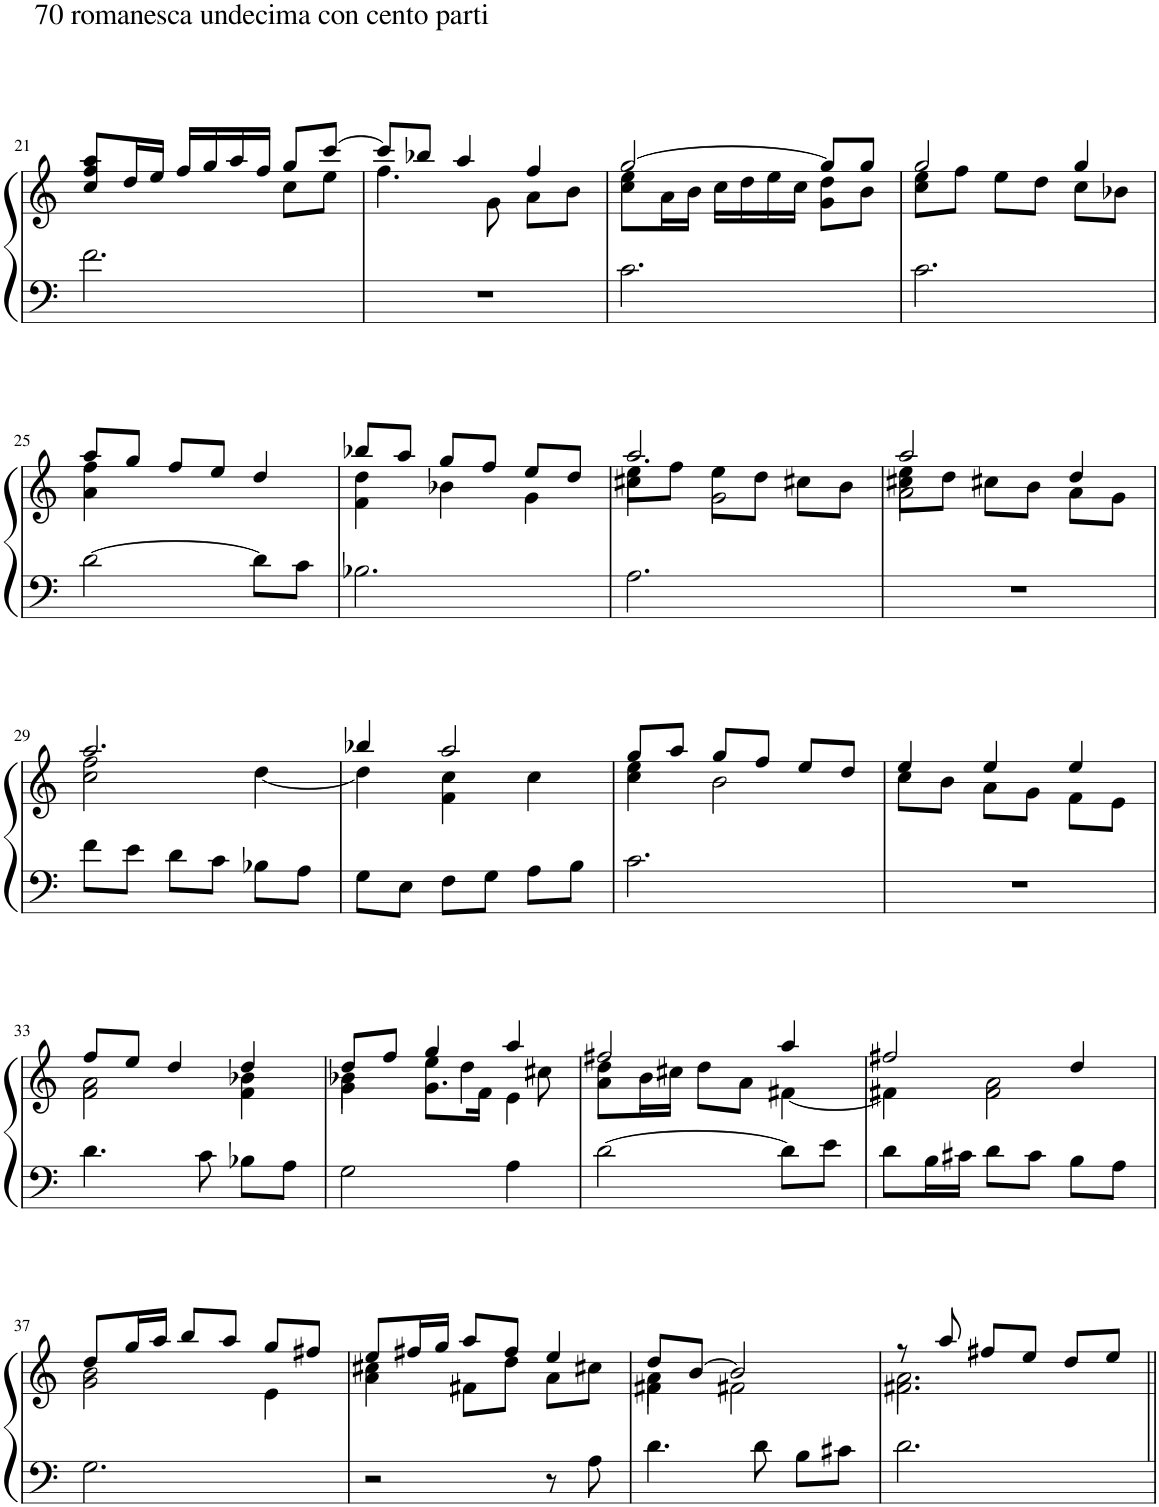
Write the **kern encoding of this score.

**kern	**kern
*part1	*part1
*staff2	*staff1
*I"Piano	*
*I'Pno.	*
!!LO:PB:g=z
*clefF4	*clefG2
*k[]	*k[]
*M3/4	*M3/4
=21	=21
*	*^
!	!LO:TX:a:t=70 romanesca undecima con cento parti	!
!LO:TX:a:t=70 romanesca undecima con cento parti	!	!
2.f\	8cc/ 8ff/ 8aa/L	2ryy
.	16dd/L	.
.	16ee/JJ	.
.	16ff/LL	.
.	16gg/	.
.	16aa/	.
.	16ff/JJ	.
.	8gg/L	8cc\L
.	[8ccc/J	8ee\J
=22	=22	=22
2.r	8ccc/L]	4.ff\
.	8bb-X/J	.
.	4aa/	.
.	.	8g\
.	4ff/	8a\L
.	.	8b\J
=23	=23	=23
2.c\	[2gg/	8cc\ 8ee\L
.	.	16a\L
.	.	16b\JJ
.	.	16cc\LL
.	.	16dd\
.	.	16ee\
.	.	16cc\JJ
.	8gg/L]	8g\ 8dd\L
.	8gg/J	8b\J
=24	=24	=24
2.c\	2gg/	8cc\ 8ee\L
.	.	8ff\J
.	.	8ee\L
.	.	8dd\J
.	4gg/	8cc\L
.	.	8b-X\J
!!LO:LB:g=z	!!
=25	=25	=25
[2d\	8aa/L	4a\ 4ff\
.	8gg/J	.
.	8ff/L	2ryy
.	8ee/J	.
8d\L]	4dd/	.
8c\J	.	.
=26	=26	=26
2.B-X\	8bb-X/L	4f\ 4dd\
.	8aa/J	.
.	8gg/L	4b-X\
.	8ff/J	.
.	8ee/L	4g\
.	8dd/J	.
=27	=27	=27
*	*	*^
2.A\	2.aa/	8ee\L	4cc#X\
.	.	8ff\J	.
.	.	8ee\L	2g\
.	.	8dd\J	.
.	.	8cc#X\L	.
.	.	8b\J	.
=28	=28	=28	=28
2.r	2aa/	8cc#X\ 8ee\L	2a\
.	.	8dd\J	.
.	.	8cc#X\L	.
.	.	8b\J	.
.	4dd/	8a\L	4ryy
.	.	8g\J	.
*	*	*v	*v
!!LO:LB:g=z
=29	=29	=29
8f\L	2.aa/	2cc\ 2ff\
8e\J	.	.
8d\L	.	.
8c\J	.	.
8B-X\L	.	[4dd\
8A\J	.	.
=30	=30	=30
8G\L	4bb-X/	4dd\]
8E\J	.	.
8F\L	2aa/	4f\ 4cc\
8G\J	.	.
8A\L	.	4cc\
8B\J	.	.
=31	=31	=31
2.c\	8gg/L	4cc\ 4ee\
.	8aa/J	.
.	8gg/L	2b\
.	8ff/J	.
.	8ee/L	.
.	8dd/J	.
=32	=32	=32
2.r	4ee/	8cc\L
.	.	8b\J
.	4ee/	8a\L
.	.	8g\J
.	4ee/	8f\L
.	.	8e\J
!!LO:LB:g=z	!!
=33	=33	=33
4.d\	8ff/L	2f\ 2a\
.	8ee/J	.
.	4dd/	.
8c\	.	.
8B-X\L	4dd/	4f\ 4b-X\
8A\J	.	.
=34	=34	=34
*	*^	*^
2G\	8dd/L	4b-X\	4g\	4ryy
.	8ff/J	.	.	.
.	4gg/	8ryy	8.g\L	4ee\
.	.	4dd\	.	.
.	.	.	16f\Jk	.
4A\	4aa/	.	4e\	4ryy
.	.	8cc#X\	.	.
*	*	*v	*v	*v
=35	=35	=35
[2d\	2ff#X/	8a\ 8dd\L
.	.	16b\L
.	.	16cc#X\JJ
.	.	8dd\L
.	.	8a\J
8d\L]	4aa/	[4f#X\
8e\J	.	.
=36	=36	=36
8d\L	2ff#X/	4f#X\]
16B\L	.	.
16c#X\JJ	.	.
8d\L	.	2f#\ 2a\
8c#\J	.	.
8B\L	4dd/	.
8A\J	.	.
!!LO:LB:g=z	!!
=37	=37	=37
2.G\	8dd/L	2g\ 2b\
.	16gg/L	.
.	16aa/JJ	.
.	8bb/L	.
.	8aa/J	.
.	8gg/L	4e\
.	8ff#X/J	.
=38	=38	=38
2r	8ee/L	4a\ 4cc#X\
.	16ff#X/L	.
.	16gg/JJ	.
.	8aa/L	8f#X\L
.	8ff#/J	8dd\J
8r	4ee/	8a\L
8A\	.	8cc#X\J
=39	=39	=39
*	*	*^
4.d\	8dd/L	4a\	4f#X\
.	[8b/J	.	.
.	2b/]	2f#X\	2ryy
8d\	.	.	.
8B\L	.	.	.
8c#X\J	.	.	.
=40	=40	=40	=40
2.d\	8r	2.a\	2.f#X\
.	8aa/	.	.
.	8ff#X/L	.	.
.	8ee/J	.	.
.	8dd/L	.	.
.	8ee/J	.	.
*	*v	*v	*v
=||	=||
*-	*-
